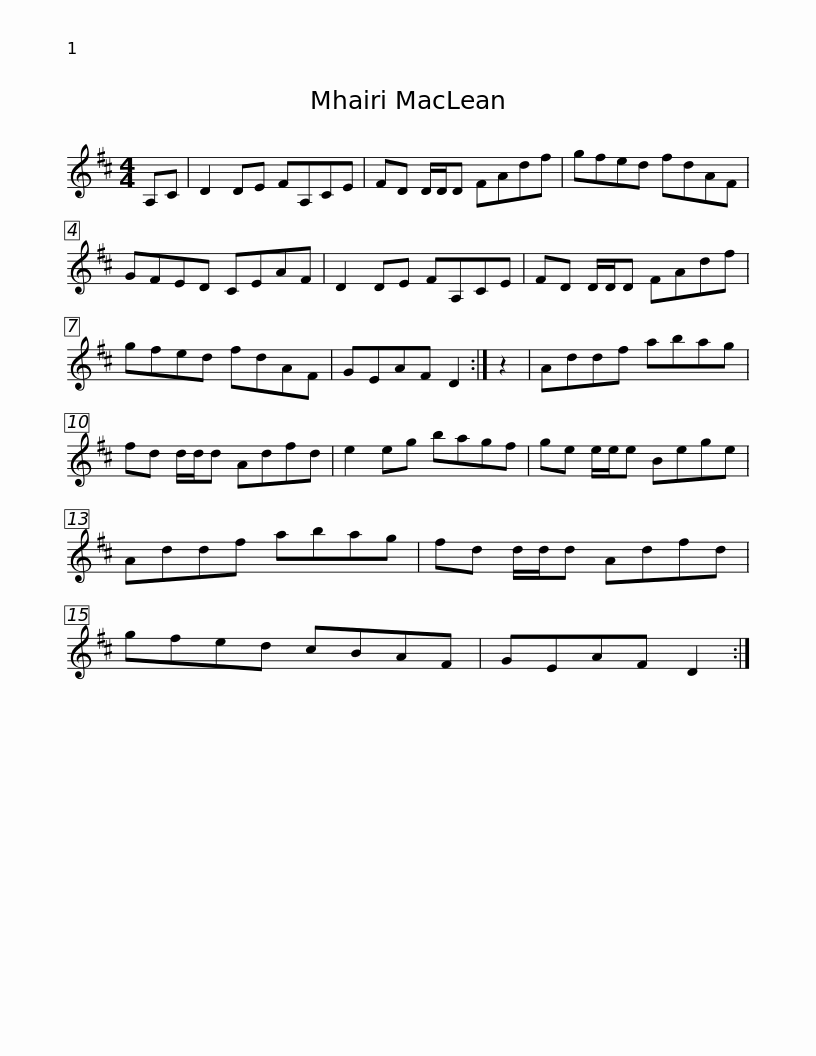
X:1
L:1/8
M:4/4
I:linebreak $
K:D
V:1 treble
V:1
 A,C | D2 DE FA,CE | FD D/D/D FAdf | gfed fdAF | GFED CEAF | %5
 D2 DE FA,CE |$ FD D/D/D FAdf | gfed fdAF | GEAF D2 :| z2 | %10
 Addf abag | fd d/d/d Adfd |$ e2 eg bagf | ge e/e/e Bege | Addf abag | %15
 fd d/d/d Adfd | gfed cBAF |$ GEAF D2 :| %18
